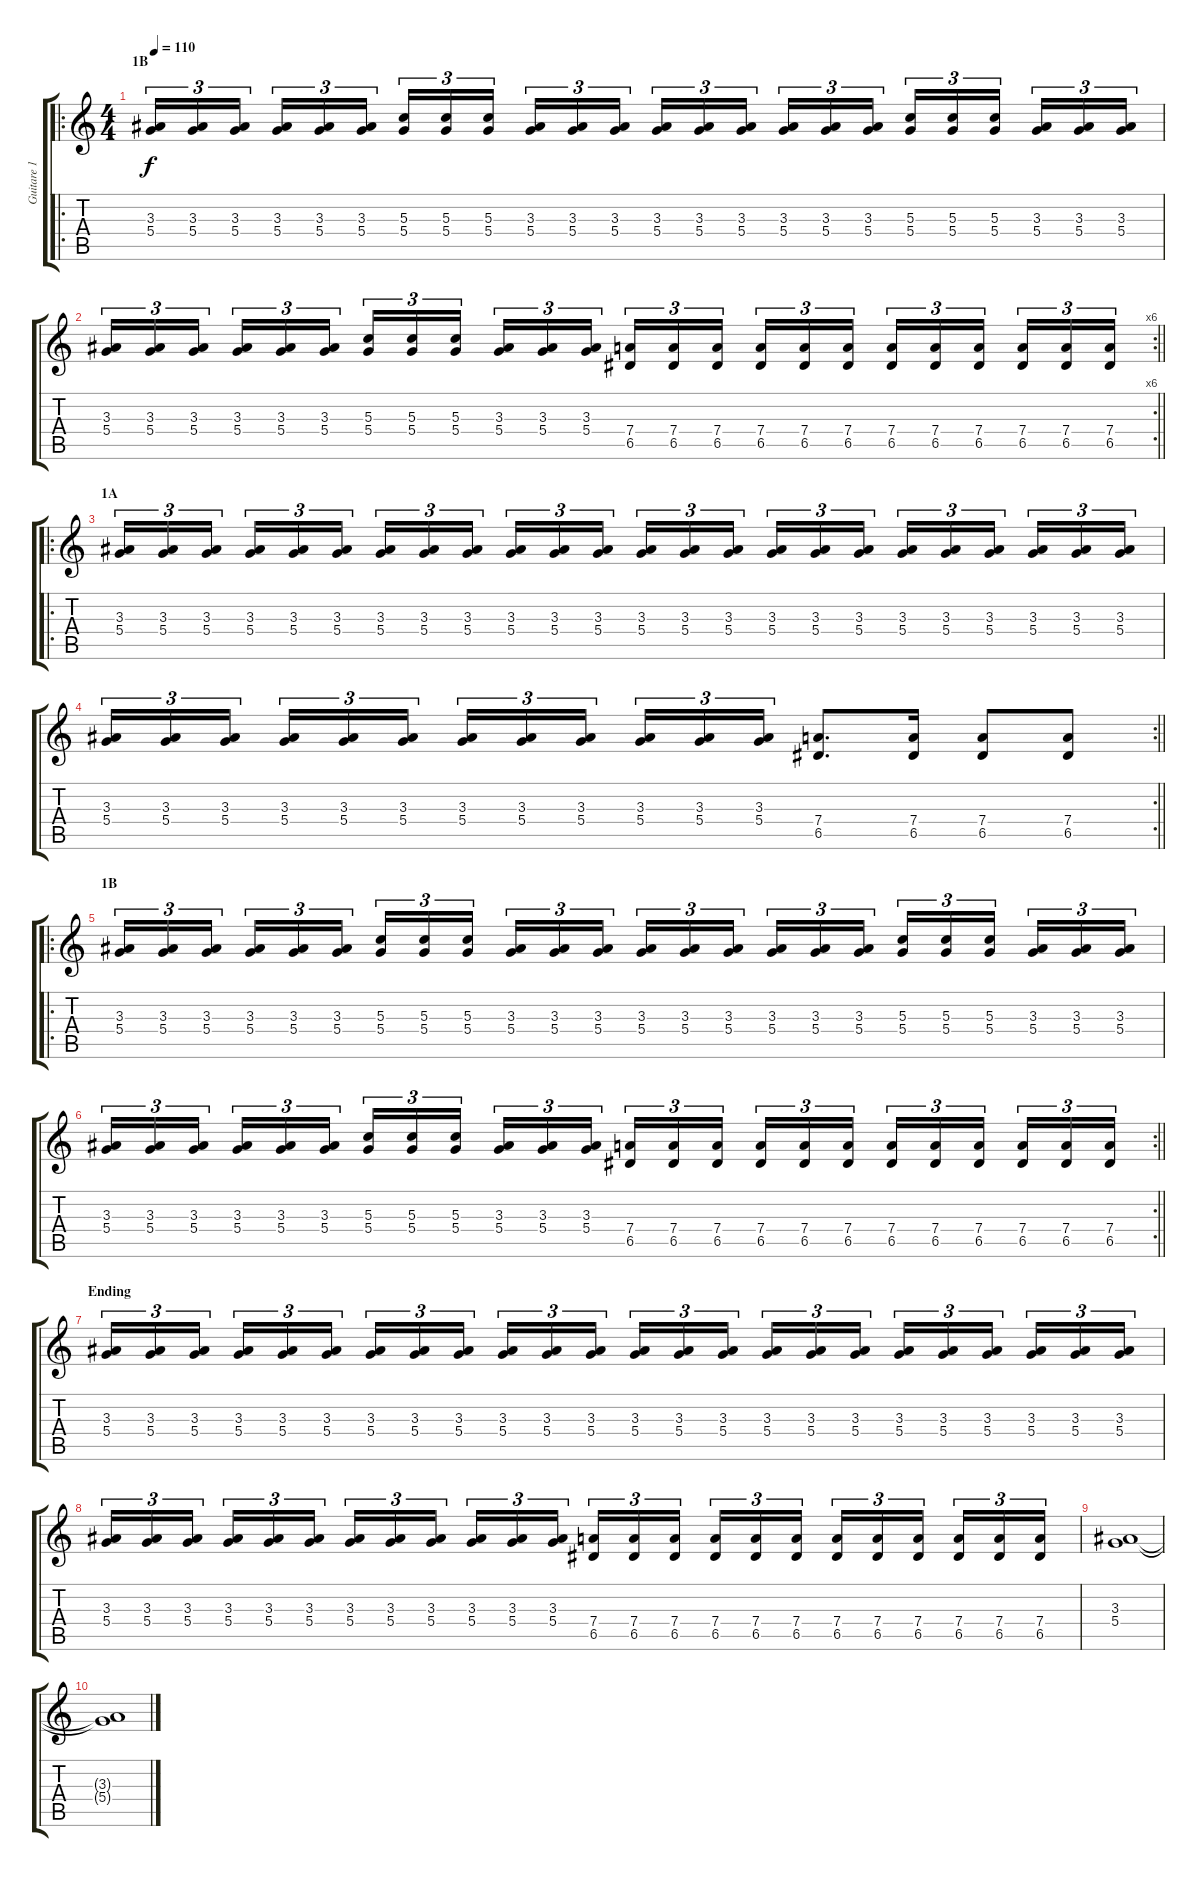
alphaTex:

\track ("Guitare 1" "Guitare 1") {instrument distortionguitar}
\staff {score tabs}
\tuning (E4 B3 G3 D3 A2 E2) {hide}
\ro
\ts (4 4)
\section ("" "1B")
\tempo 110
\clef g2
\ks c
(3.3 5.4).16{tu (3 2) dy f} (3.3 5.4).16{tu (3 2)} (3.3 5.4).16{tu (3 2) beam splitsecondary} (3.3 5.4).16{tu (3 2)} (3.3 5.4).16{tu (3 2)} (3.3 5.4).16{tu (3 2)} (5.3 5.4).16{tu (3 2)} (5.3 5.4).16{tu (3 2)} (5.3 5.4).16{tu (3 2) beam splitsecondary} (3.3 5.4).16{tu (3 2)} (3.3 5.4).16{tu (3 2)} (3.3 5.4).16{tu (3 2)} (3.3 5.4).16{tu (3 2)} (3.3 5.4).16{tu (3 2)} (3.3 5.4).16{tu (3 2) beam splitsecondary} (3.3 5.4).16{tu (3 2)} (3.3 5.4).16{tu (3 2)} (3.3 5.4).16{tu (3 2)} (5.3 5.4).16{tu (3 2)} (5.3 5.4).16{tu (3 2)} (5.3 5.4).16{tu (3 2) beam splitsecondary} (3.3 5.4).16{tu (3 2)} (3.3 5.4).16{tu (3 2)} (3.3 5.4).16{tu (3 2)} |
\rc 6
\barLineRight lightlight
(3.3 5.4).16{tu (3 2)} (3.3 5.4).16{tu (3 2)} (3.3 5.4).16{tu (3 2) beam splitsecondary} (3.3 5.4).16{tu (3 2)} (3.3 5.4).16{tu (3 2)} (3.3 5.4).16{tu (3 2)} (5.3 5.4).16{tu (3 2)} (5.3 5.4).16{tu (3 2)} (5.3 5.4).16{tu (3 2) beam splitsecondary} (3.3 5.4).16{tu (3 2)} (3.3 5.4).16{tu (3 2)} (3.3 5.4).16{tu (3 2)} (7.4 6.5).16{tu (3 2)} (7.4 6.5).16{tu (3 2)} (7.4 6.5).16{tu (3 2) beam splitsecondary} (7.4 6.5).16{tu (3 2)} (7.4 6.5).16{tu (3 2)} (7.4 6.5).16{tu (3 2)} (7.4 6.5).16{tu (3 2)} (7.4 6.5).16{tu (3 2)} (7.4 6.5).16{tu (3 2) beam splitsecondary} (7.4 6.5).16{tu (3 2)} (7.4 6.5).16{tu (3 2)} (7.4 6.5).16{tu (3 2)} |
\ro
\section ("" "1A")
(3.3 5.4).16{tu (3 2)} (3.3 5.4).16{tu (3 2)} (3.3 5.4).16{tu (3 2) beam splitsecondary} (3.3 5.4).16{tu (3 2)} (3.3 5.4).16{tu (3 2)} (3.3 5.4).16{tu (3 2)} (3.3 5.4).16{tu (3 2)} (3.3 5.4).16{tu (3 2)} (3.3 5.4).16{tu (3 2) beam splitsecondary} (3.3 5.4).16{tu (3 2)} (3.3 5.4).16{tu (3 2)} (3.3 5.4).16{tu (3 2)} (3.3 5.4).16{tu (3 2)} (3.3 5.4).16{tu (3 2)} (3.3 5.4).16{tu (3 2) beam splitsecondary} (3.3 5.4).16{tu (3 2)} (3.3 5.4).16{tu (3 2)} (3.3 5.4).16{tu (3 2)} (3.3 5.4).16{tu (3 2)} (3.3 5.4).16{tu (3 2)} (3.3 5.4).16{tu (3 2) beam splitsecondary} (3.3 5.4).16{tu (3 2)} (3.3 5.4).16{tu (3 2)} (3.3 5.4).16{tu (3 2)} |
\rc 2
\barLineRight lightlight
(3.3 5.4).16{tu (3 2)} (3.3 5.4).16{tu (3 2)} (3.3 5.4).16{tu (3 2) beam splitsecondary} (3.3 5.4).16{tu (3 2)} (3.3 5.4).16{tu (3 2)} (3.3 5.4).16{tu (3 2)} (3.3 5.4).16{tu (3 2)} (3.3 5.4).16{tu (3 2)} (3.3 5.4).16{tu (3 2) beam splitsecondary} (3.3 5.4).16{tu (3 2)} (3.3 5.4).16{tu (3 2)} (3.3 5.4).16{tu (3 2)} (7.4 6.5).8{d} (7.4 6.5).16 (7.4 6.5).8 (7.4 6.5).8 |
\ro
\section ("" "1B")
(3.3 5.4).16{tu (3 2)} (3.3 5.4).16{tu (3 2)} (3.3 5.4).16{tu (3 2) beam splitsecondary} (3.3 5.4).16{tu (3 2)} (3.3 5.4).16{tu (3 2)} (3.3 5.4).16{tu (3 2)} (5.3 5.4).16{tu (3 2)} (5.3 5.4).16{tu (3 2)} (5.3 5.4).16{tu (3 2) beam splitsecondary} (3.3 5.4).16{tu (3 2)} (3.3 5.4).16{tu (3 2)} (3.3 5.4).16{tu (3 2)} (3.3 5.4).16{tu (3 2)} (3.3 5.4).16{tu (3 2)} (3.3 5.4).16{tu (3 2) beam splitsecondary} (3.3 5.4).16{tu (3 2)} (3.3 5.4).16{tu (3 2)} (3.3 5.4).16{tu (3 2)} (5.3 5.4).16{tu (3 2)} (5.3 5.4).16{tu (3 2)} (5.3 5.4).16{tu (3 2) beam splitsecondary} (3.3 5.4).16{tu (3 2)} (3.3 5.4).16{tu (3 2)} (3.3 5.4).16{tu (3 2)} |
\rc 2
\barLineRight lightlight
(3.3 5.4).16{tu (3 2)} (3.3 5.4).16{tu (3 2)} (3.3 5.4).16{tu (3 2) beam splitsecondary} (3.3 5.4).16{tu (3 2)} (3.3 5.4).16{tu (3 2)} (3.3 5.4).16{tu (3 2)} (5.3 5.4).16{tu (3 2)} (5.3 5.4).16{tu (3 2)} (5.3 5.4).16{tu (3 2) beam splitsecondary} (3.3 5.4).16{tu (3 2)} (3.3 5.4).16{tu (3 2)} (3.3 5.4).16{tu (3 2)} (7.4 6.5).16{tu (3 2)} (7.4 6.5).16{tu (3 2)} (7.4 6.5).16{tu (3 2) beam splitsecondary} (7.4 6.5).16{tu (3 2)} (7.4 6.5).16{tu (3 2)} (7.4 6.5).16{tu (3 2)} (7.4 6.5).16{tu (3 2)} (7.4 6.5).16{tu (3 2)} (7.4 6.5).16{tu (3 2) beam splitsecondary} (7.4 6.5).16{tu (3 2)} (7.4 6.5).16{tu (3 2)} (7.4 6.5).16{tu (3 2)} |
\section ("" "Ending")
(3.3 5.4).16{tu (3 2)} (3.3 5.4).16{tu (3 2)} (3.3 5.4).16{tu (3 2) beam splitsecondary} (3.3 5.4).16{tu (3 2)} (3.3 5.4).16{tu (3 2)} (3.3 5.4).16{tu (3 2)} (3.3 5.4).16{tu (3 2)} (3.3 5.4).16{tu (3 2)} (3.3 5.4).16{tu (3 2) beam splitsecondary} (3.3 5.4).16{tu (3 2)} (3.3 5.4).16{tu (3 2)} (3.3 5.4).16{tu (3 2)} (3.3 5.4).16{tu (3 2)} (3.3 5.4).16{tu (3 2)} (3.3 5.4).16{tu (3 2) beam splitsecondary} (3.3 5.4).16{tu (3 2)} (3.3 5.4).16{tu (3 2)} (3.3 5.4).16{tu (3 2)} (3.3 5.4).16{tu (3 2)} (3.3 5.4).16{tu (3 2)} (3.3 5.4).16{tu (3 2) beam splitsecondary} (3.3 5.4).16{tu (3 2)} (3.3 5.4).16{tu (3 2)} (3.3 5.4).16{tu (3 2)} |
(3.3 5.4).16{tu (3 2)} (3.3 5.4).16{tu (3 2)} (3.3 5.4).16{tu (3 2) beam splitsecondary} (3.3 5.4).16{tu (3 2)} (3.3 5.4).16{tu (3 2)} (3.3 5.4).16{tu (3 2)} (3.3 5.4).16{tu (3 2)} (3.3 5.4).16{tu (3 2)} (3.3 5.4).16{tu (3 2) beam splitsecondary} (3.3 5.4).16{tu (3 2)} (3.3 5.4).16{tu (3 2)} (3.3 5.4).16{tu (3 2)} (7.4 6.5).16{tu (3 2)} (7.4 6.5).16{tu (3 2)} (7.4 6.5).16{tu (3 2) beam splitsecondary} (7.4 6.5).16{tu (3 2)} (7.4 6.5).16{tu (3 2)} (7.4 6.5).16{tu (3 2)} (7.4 6.5).16{tu (3 2)} (7.4 6.5).16{tu (3 2)} (7.4 6.5).16{tu (3 2) beam splitsecondary} (7.4 6.5).16{tu (3 2)} (7.4 6.5).16{tu (3 2)} (7.4 6.5).16{tu (3 2)} |
(3.3 5.4).1 |
(3.3{t} 5.4{t}).1
